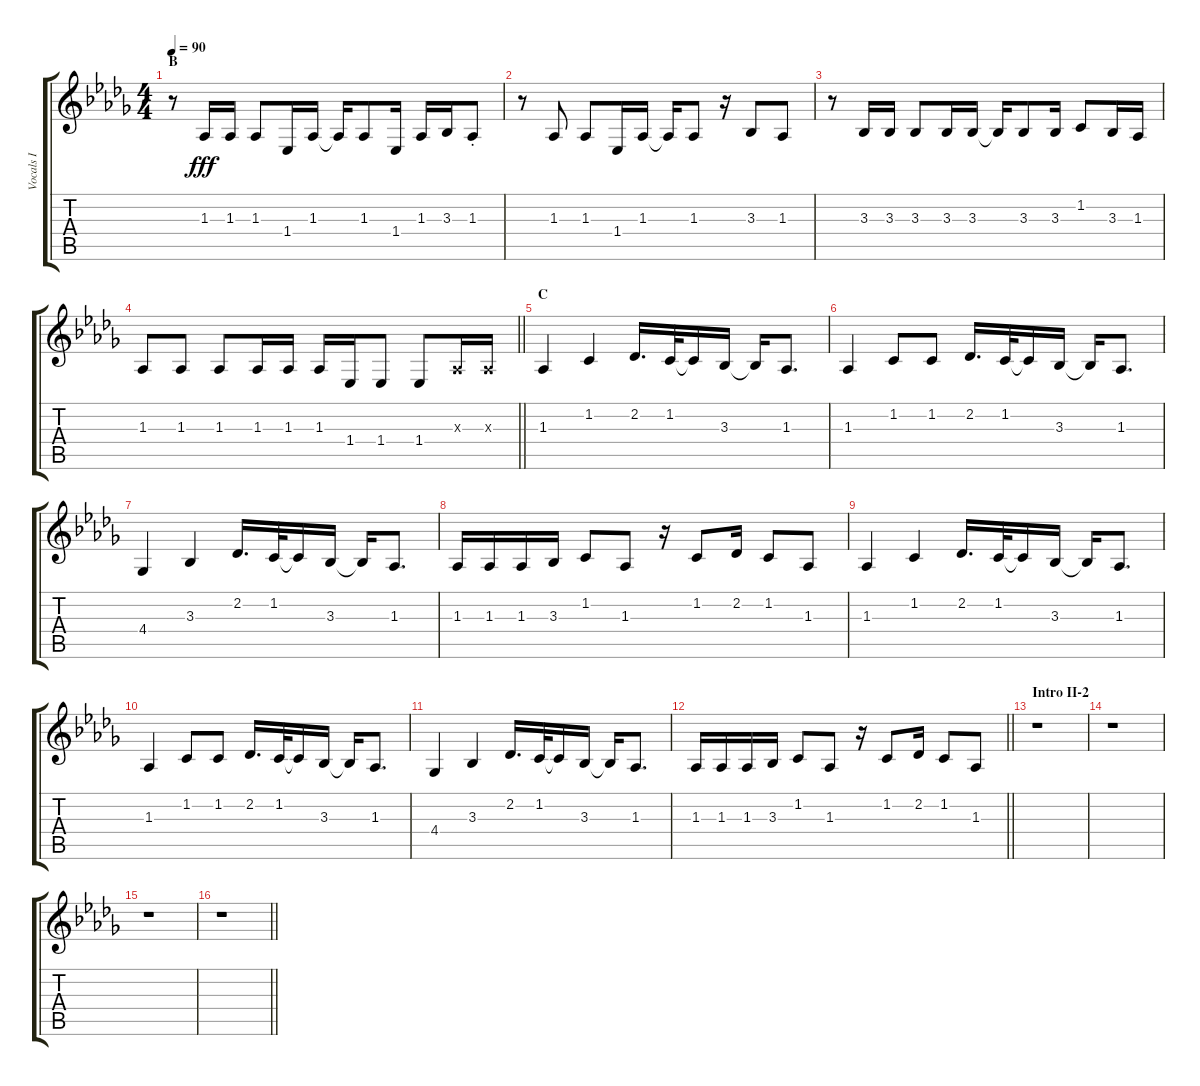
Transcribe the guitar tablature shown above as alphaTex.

\track ("Vocals I" "Vocals I") {instrument voiceoohs}
\staff {score tabs}
\tuning (E4 B3 G3 D3 A2 E2) {hide}
\ts (4 4)
\section ("" "B")
\tempo 90
\clef g2
\ks db
r.8{dy fff} 1.3.16 1.3.16 1.3.8 1.4.16 1.3.16 1.3{t}.16 1.3.8 1.4.16 1.3.16 3.3.16 1.3{st}.8 |
r.8 1.3.8 1.3.8 1.4.16 1.3.16 1.3{t}.16 1.3.8 r.16 3.3.8 1.3.8 |
r.8 3.3.16 3.3.16 3.3.8 3.3.16 3.3.16 3.3{t}.16 3.3.8 3.3.16 1.2.8 3.3.16 1.3.16 |
\barLineRight lightlight
1.3.8 1.3.8 1.3.8 1.3.16 1.3.16 1.3.16 1.4.16 1.4.8 1.4.8 1.3{x}.16 1.3{x}.16 |
\section ("" "C")
1.3.4 1.2.4 2.2.16{d} 1.2.32 1.2{t}.16 3.3.16 3.3{t}.16 1.3.8{d} |
1.3.4 1.2.8 1.2.8 2.2.16{d} 1.2.32 1.2{t}.16 3.3.16 3.3{t}.16 1.3.8{d} |
4.4.4 3.3.4 2.2.16{d} 1.2.32 1.2{t}.16 3.3.16 3.3{t}.16 1.3.8{d} |
1.3.16 1.3.16 1.3.16 3.3.16 1.2.8 1.3.8 r.16 1.2.8 2.2.16 1.2.8 1.3.8 |
1.3.4 1.2.4 2.2.16{d} 1.2.32 1.2{t}.16 3.3.16 3.3{t}.16 1.3.8{d} |
1.3.4 1.2.8 1.2.8 2.2.16{d} 1.2.32 1.2{t}.16 3.3.16 3.3{t}.16 1.3.8{d} |
4.4.4 3.3.4 2.2.16{d} 1.2.32 1.2{t}.16 3.3.16 3.3{t}.16 1.3.8{d} |
\barLineRight lightlight
1.3.16 1.3.16 1.3.16 3.3.16 1.2.8 1.3.8 r.16 1.2.8 2.2.16 1.2.8 1.3.8 |
\section ("" "Intro II-2")
r.1 |
r.1 |
r.1 |
\barLineRight lightlight
r.1
